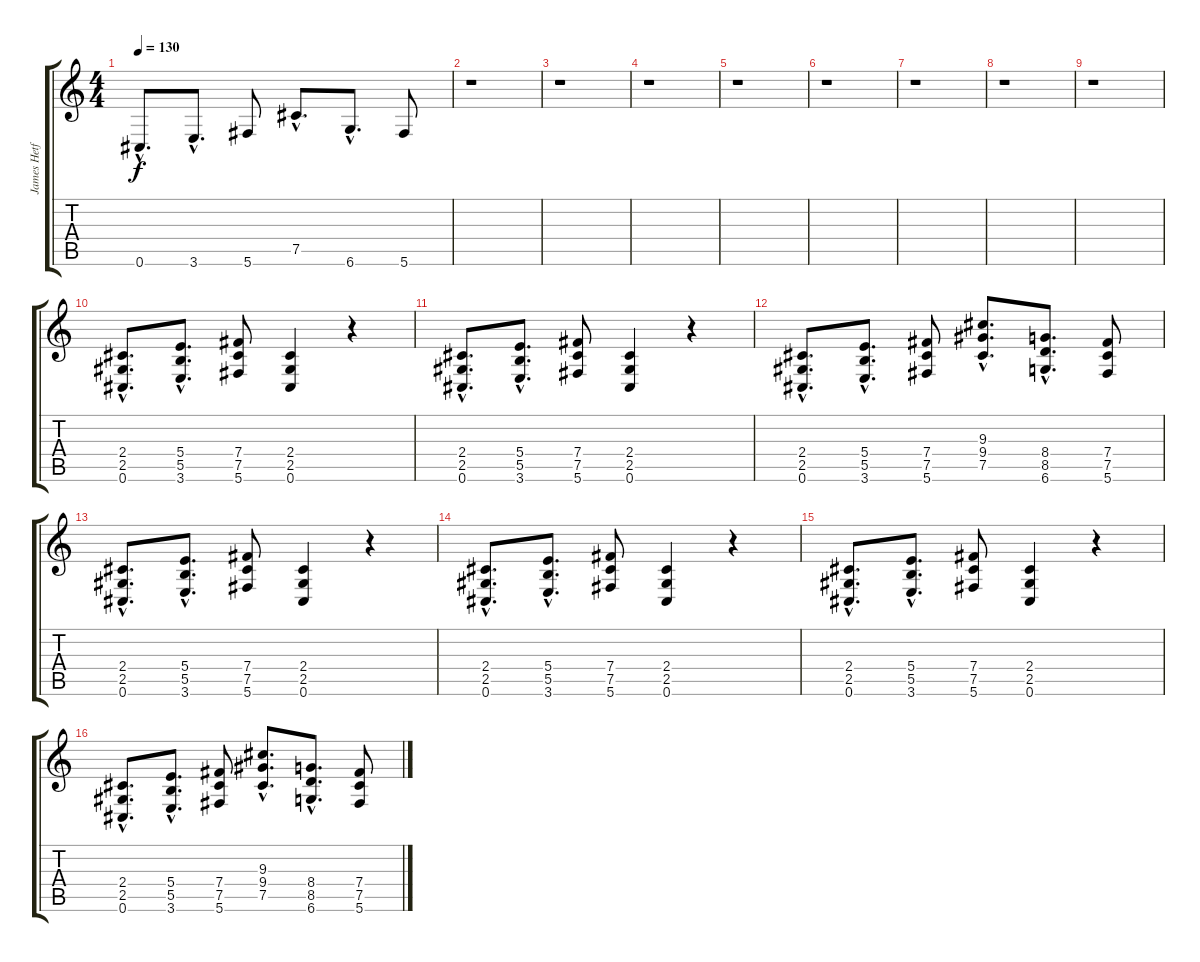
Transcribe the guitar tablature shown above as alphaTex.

\track ("James Hetfield" "James Hetf") {instrument distortionguitar}
\staff {score tabs}
\tuning (Db4 Ab3 E3 B2 Gb2 Db2) {hide}
\ts (4 4)
\tempo 130
\clef g2
\ks c
0.6{hac}.8{d dy f} 3.6{hac}.8{d} 5.6.8 7.5{hac}.8{d} 6.6{hac}.8{d} 5.6.8 |
r.1 |
r.1 |
r.1 |
r.1 |
r.1 |
r.1 |
r.1 |
r.1 |
(2.4{hac} 2.5{hac} 0.6{hac}).8{d} (5.4{hac} 5.5{hac} 3.6{hac}).8{d} (7.4 7.5 5.6).8 (2.4 2.5 0.6).4 r.4 |
(2.4{hac} 2.5{hac} 0.6{hac}).8{d} (5.4{hac} 5.5{hac} 3.6{hac}).8{d} (7.4 7.5 5.6).8 (2.4 2.5 0.6).4 r.4 |
(2.4{hac} 2.5{hac} 0.6{hac}).8{d} (5.4{hac} 5.5{hac} 3.6{hac}).8{d} (7.4 7.5 5.6).8 (9.3{hac} 9.4{hac} 7.5{hac}).8{d} (8.4{hac} 8.5{hac} 6.6{hac}).8{d} (7.4 7.5 5.6).8 |
(2.4{hac} 2.5{hac} 0.6{hac}).8{d} (5.4{hac} 5.5{hac} 3.6{hac}).8{d} (7.4 7.5 5.6).8 (2.4 2.5 0.6).4 r.4 |
(2.4{hac} 2.5{hac} 0.6{hac}).8{d} (5.4{hac} 5.5{hac} 3.6{hac}).8{d} (7.4 7.5 5.6).8 (2.4 2.5 0.6).4 r.4 |
(2.4{hac} 2.5{hac} 0.6{hac}).8{d} (5.4{hac} 5.5{hac} 3.6{hac}).8{d} (7.4 7.5 5.6).8 (2.4 2.5 0.6).4 r.4 |
(2.4{hac} 2.5{hac} 0.6{hac}).8{d} (5.4{hac} 5.5{hac} 3.6{hac}).8{d} (7.4 7.5 5.6).8 (9.3{hac} 9.4{hac} 7.5{hac}).8{d} (8.4{hac} 8.5{hac} 6.6{hac}).8{d} (7.4 7.5 5.6).8
